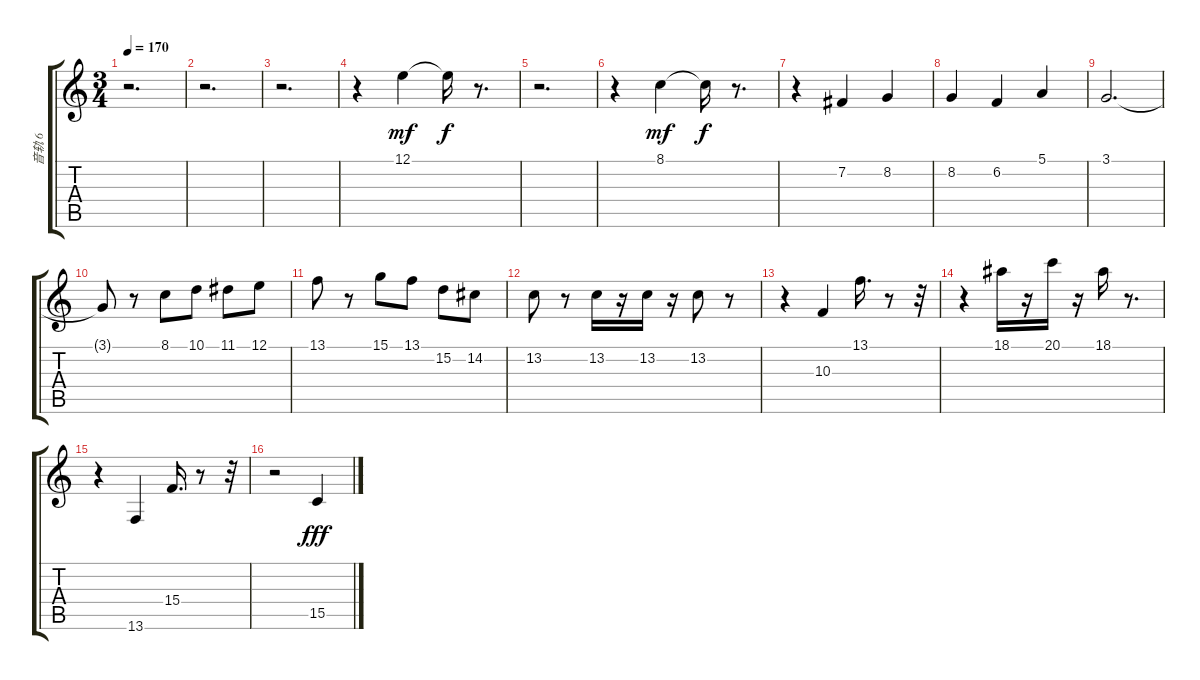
\track ("音轨 6" "音轨 6") {instrument stringensemble1}
\staff {score tabs}
\tuning (E4 B3 G3 D3 A2 E2) {hide}
\ts (3 4)
\tempo 170
\clef g2
\ks c
r.2{d dy ff} |
r.2{d} |
r.2{d} |
r.4 12.1.4{dy mf} 12.1{t}.16{dy f} r.8{d} |
r.2{d} |
r.4 8.1.4{dy mf} 8.1{t}.16{dy f} r.8{d} |
r.4 7.2.4 8.2.4 |
8.2.4 6.2.4 5.1.4 |
3.1.2{d} |
3.1{t}.8 r.8 8.1.8 10.1.8 11.1.8 12.1.8 |
13.1.8 r.8 15.1.8 13.1.8 15.2.8 14.2.8 |
13.2.8 r.8 13.2.16 r.16 13.2.16 r.16 13.2.8 r.8 |
r.4 10.3.4 13.1.16{d} r.8 r.32 |
r.4 18.1.16 r.16 20.1.16 r.16 18.1.16 r.8{d} |
r.4 13.6.4 15.4.16{d} r.8 r.32 |
r.2 15.5.4{dy fff}
